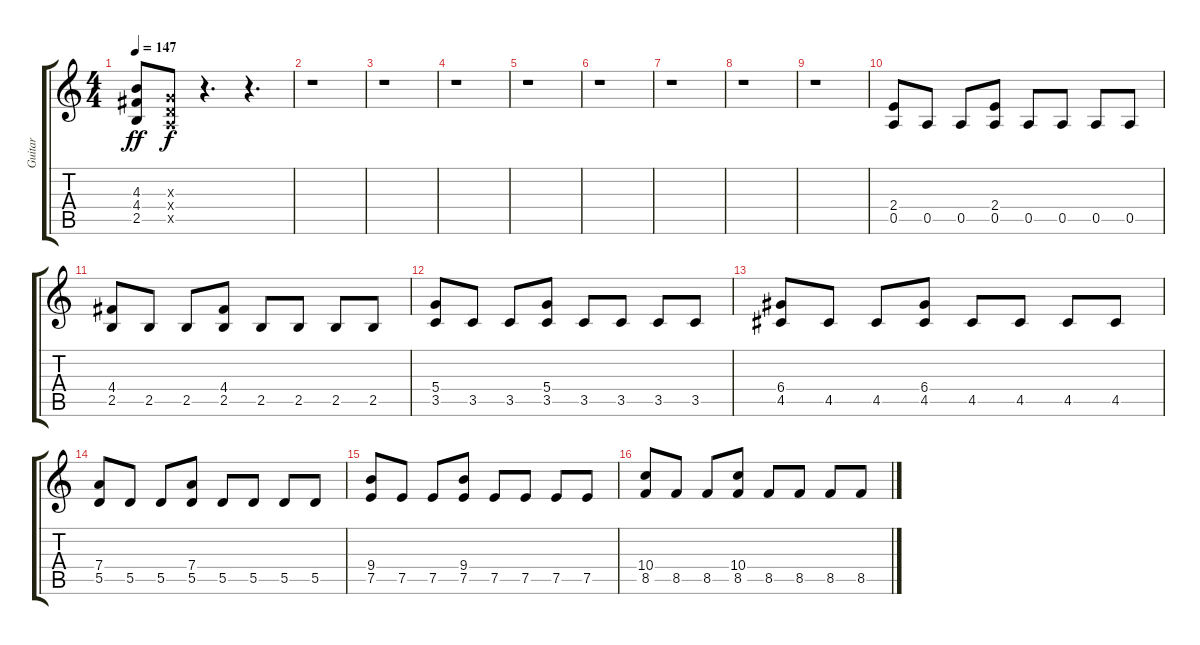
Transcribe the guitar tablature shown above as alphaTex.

\track ("Guitar" "Guitar") {instrument distortionguitar}
\staff {score tabs}
\tuning (E4 B3 G3 D3 A2 E2) {hide}
\ts (4 4)
\tempo 147
\clef g2
\ks c
(4.3 4.4 2.5).8{dy ff} (0.3{x} 0.4{x} 0.5{x}).8{dy f} r.4{d} r.4{d} |
r.1 |
r.1 |
r.1 |
r.1 |
r.1 |
r.1 |
r.1 |
r.1 |
(2.4 0.5).8 0.5.8 0.5.8 (2.4 0.5).8 0.5.8 0.5.8 0.5.8 0.5.8 |
(4.4 2.5).8 2.5.8 2.5.8 (4.4 2.5).8 2.5.8 2.5.8 2.5.8 2.5.8 |
(5.4 3.5).8 3.5.8 3.5.8 (5.4 3.5).8 3.5.8 3.5.8 3.5.8 3.5.8 |
(6.4 4.5).8 4.5.8 4.5.8 (6.4 4.5).8 4.5.8 4.5.8 4.5.8 4.5.8 |
(7.4 5.5).8 5.5.8 5.5.8 (7.4 5.5).8 5.5.8 5.5.8 5.5.8 5.5.8 |
(9.4 7.5).8 7.5.8 7.5.8 (9.4 7.5).8 7.5.8 7.5.8 7.5.8 7.5.8 |
(10.4 8.5).8 8.5.8 8.5.8 (10.4 8.5).8 8.5.8 8.5.8 8.5.8 8.5.8
